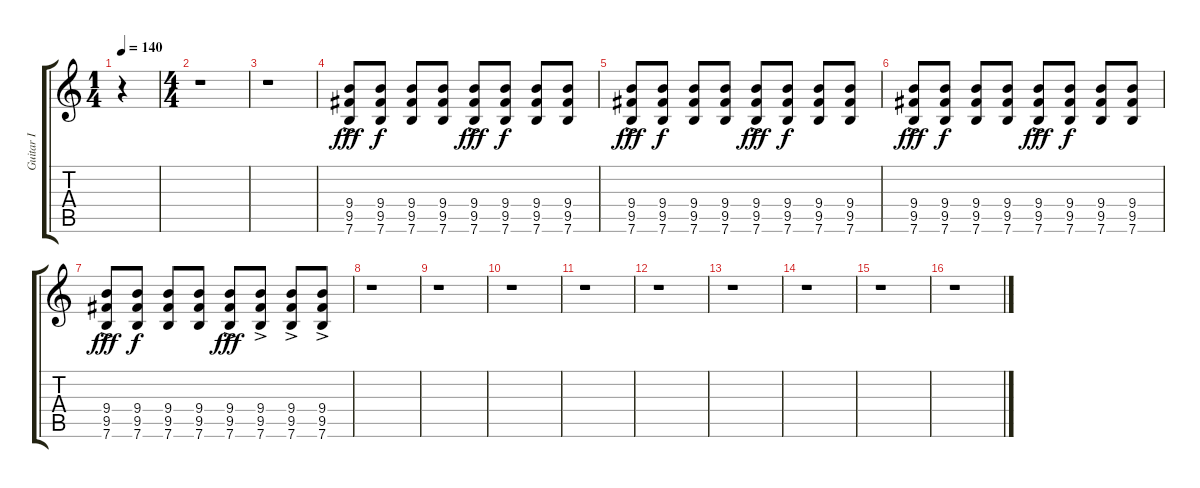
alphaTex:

\track ("Guitar I" "Guitar I") {instrument acousticguitarnylon}
\staff {score tabs}
\tuning (E4 B3 G3 D3 A2 E2) {hide}
\ts (1 4)
\tempo 140
\clef g2
\ks c
r.4{dy fff instrument acousticguitarnylon} |
\ts (4 4)
r.1 |
r.1 |
(9.4{ac} 9.5{ac} 7.6{ac}).8 (9.4 9.5 7.6).8{dy f} (9.4 9.5 7.6).8 (9.4 9.5 7.6).8 (9.4{ac} 9.5{ac} 7.6{ac}).8{dy fff} (9.4 9.5 7.6).8{dy f} (9.4 9.5 7.6).8 (9.4 9.5 7.6).8 |
(9.4{ac} 9.5{ac} 7.6{ac}).8{dy fff} (9.4 9.5 7.6).8{dy f} (9.4 9.5 7.6).8 (9.4 9.5 7.6).8 (9.4{ac} 9.5{ac} 7.6{ac}).8{dy fff} (9.4 9.5 7.6).8{dy f} (9.4 9.5 7.6).8 (9.4 9.5 7.6).8 |
(9.4{ac} 9.5{ac} 7.6{ac}).8{dy fff} (9.4 9.5 7.6).8{dy f} (9.4 9.5 7.6).8 (9.4 9.5 7.6).8 (9.4{ac} 9.5{ac} 7.6{ac}).8{dy fff} (9.4 9.5 7.6).8{dy f} (9.4 9.5 7.6).8 (9.4 9.5 7.6).8 |
(9.4{ac} 9.5{ac} 7.6{ac}).8{dy fff} (9.4 9.5 7.6).8{dy f} (9.4 9.5 7.6).8 (9.4 9.5 7.6).8 (9.4{ac} 9.5{ac} 7.6{ac}).8{dy fff} (9.4{ac} 9.5{ac} 7.6{ac}).8 (9.4{ac} 9.5{ac} 7.6{ac}).8 (9.4{ac} 9.5{ac} 7.6{ac}).8 |
r.1 |
r.1 |
r.1 |
r.1 |
r.1 |
r.1 |
r.1 |
r.1 |
r.1
